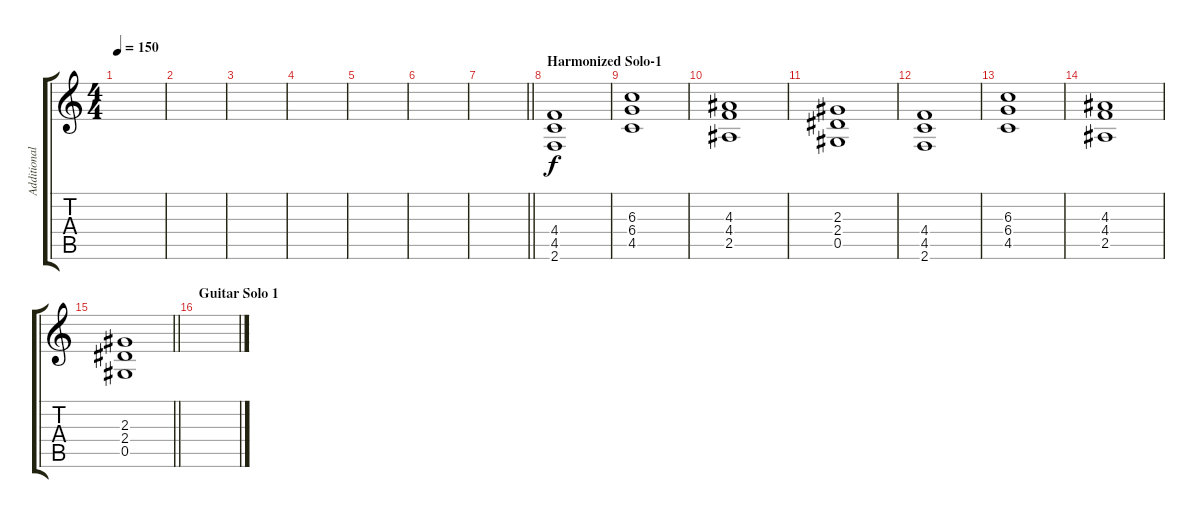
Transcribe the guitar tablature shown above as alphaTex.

\track ("Additional Rythme" "Additional") {instrument distortionguitar}
\staff {score tabs}
\tuning (Eb4 Bb3 Gb3 Db3 Ab2 Eb2) {hide}
\ts (4 4)
\tempo 150
\clef g2
\ks c
|
|
|
|
|
|
\barLineRight lightlight
|
\section ("" "Harmonized Solo-1")
(4.4 4.5 2.6).1 |
(6.3 6.4 4.5).1 |
(4.3 4.4 2.5).1 |
(2.3 2.4 0.5).1 |
(4.4 4.5 2.6).1 |
(6.3 6.4 4.5).1 |
(4.3 4.4 2.5).1 |
\barLineRight lightlight
(2.3 2.4 0.5).1 |
\section ("" "Guitar Solo 1")
